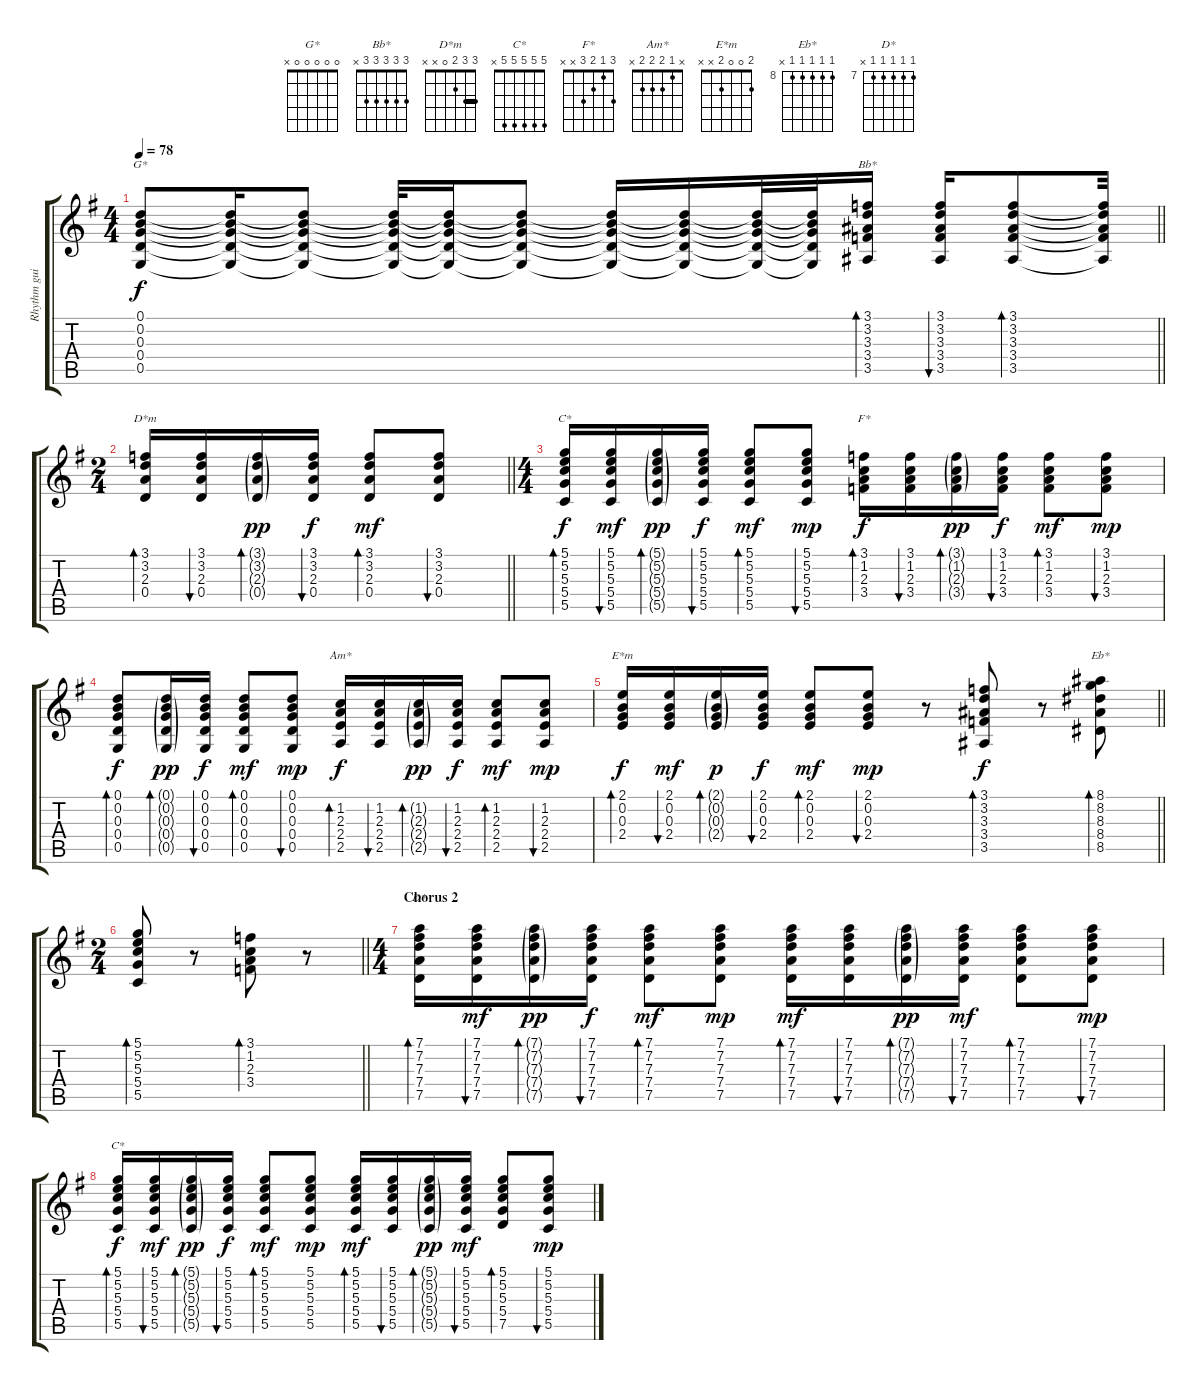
\track ("Rhythm guitar (open G)" "Rhythm gui") {instrument acousticguitarsteel}
\staff {score tabs}
\tuning (D4 B3 G3 D3 G2 D2) {hide}
\chord ("G*" 0 0 0 0 0 x)
\chord ("Bb*" 3 3 3 3 3 x) {barre 0}
\chord ("D*m" 3 3 2 0 x x) {barre 3}
\chord ("C*" 5 5 5 5 5 x) {firstfret 5 barre 0}
\chord ("F*" 3 1 2 3 x x)
\chord ("Am*" x 1 2 2 2 x)
\chord ("E*m" 2 0 0 2 x x)
\chord ("Eb*" 8 8 8 8 8 x) {firstfret 8 barre 0}
\chord ("D*" 7 7 7 7 7 x) {firstfret 7 barre 0}
\chord ("C*" 5 5 5 5 5 x) {barre 0}
\ts (4 4)
\tempo 78
\clef g2
\barLineRight lightlight
\ks g
(0.1 0.2 0.3 0.4 0.5).8{ch "G*" dy f} (0.1{t} 0.2{t} 0.3{t} 0.4{t} 0.5{t}).16 (0.1{t} 0.2{t} 0.3{t} 0.4{t} 0.5{t}).8 (0.1{t} 0.2{t} 0.3{t} 0.4{t} 0.5{t}).32 (0.1{t} 0.2{t} 0.3{t} 0.4{t} 0.5{t}).16 (0.1{t} 0.2{t} 0.3{t} 0.4{t} 0.5{t}).8 (0.1{t} 0.2{t} 0.3{t} 0.4{t} 0.5{t}).16 (0.1{t} 0.2{t} 0.3{t} 0.4{t} 0.5{t}).16 (0.1{t} 0.2{t} 0.3{t} 0.4{t} 0.5{t}).32 (0.1{t} 0.2{t} 0.3{t} 0.4{t} 0.5{t}).32 (3.1 3.2 3.3 3.4 3.5).16{bd 30 ch "Bb*"} (3.1 3.2 3.3 3.4 3.5).16{bu 30} (3.1 3.2 3.3 3.4 3.5).8{bd 30} (3.1{t} 3.2{t} 3.3{t} 3.4{t} 3.5{t}).32 |
\ts (2 4)
\barLineRight lightlight
(3.1 3.2 2.3 0.4).16{bd 30 ch "D*m"} (3.1 3.2 2.3 0.4).16{bu 30} (3.1{g} 3.2{g} 2.3{g} 0.4{g}).16{bd 30 dy pp} (3.1 3.2 2.3 0.4).16{bu 30 dy f} (3.1 3.2 2.3 0.4).8{bd 30 dy mf} (3.1 3.2 2.3 0.4).8{bu 30} |
\ts (4 4)
(5.1 5.2 5.3 5.4 5.5).16{bd 30 ch "C*" dy f} (5.1 5.2 5.3 5.4 5.5).16{bu 30 dy mf} (5.1{g} 5.2{g} 5.3{g} 5.4{g} 5.5{g}).16{bd 30 dy pp} (5.1 5.2 5.3 5.4 5.5).16{bu 30 dy f} (5.1 5.2 5.3 5.4 5.5).8{bd 30 dy mf} (5.1 5.2 5.3 5.4 5.5).8{bu 30 dy mp} (3.1 1.2 2.3 3.4).16{bd 30 ch "F*" dy f} (3.1 1.2 2.3 3.4).16{bu 30} (3.1{g} 1.2{g} 2.3{g} 3.4{g}).16{bd 30 dy pp} (3.1 1.2 2.3 3.4).16{bu 30 dy f} (3.1 1.2 2.3 3.4).8{bd 30 dy mf} (3.1 1.2 2.3 3.4).8{bu 30 dy mp} |
(0.1 0.2 0.3 0.4 0.5).8{bd 30 dy f} (0.1{g} 0.2{g} 0.3{g} 0.4{g} 0.5{g}).16{bd 30 dy pp} (0.1 0.2 0.3 0.4 0.5).16{bu 30 dy f} (0.1 0.2 0.3 0.4 0.5).8{bd 30 dy mf} (0.1 0.2 0.3 0.4 0.5).8{bu 30 dy mp} (1.2 2.3 2.4 2.5).16{bd 30 ch "Am*" dy f} (1.2 2.3 2.4 2.5).16{bu 30} (1.2{g} 2.3{g} 2.4{g} 2.5{g}).16{bd 30 dy pp} (1.2 2.3 2.4 2.5).16{bu 30 dy f} (1.2 2.3 2.4 2.5).8{bd 30 dy mf} (1.2 2.3 2.4 2.5).8{bu 30 dy mp} |
\barLineRight lightlight
(2.1 0.2 0.3 2.4).16{bd 30 ch "E*m" dy f} (2.1 0.2 0.3 2.4).16{bu 30 dy mf} (2.1{g} 0.2{g} 0.3{g} 2.4{g}).16{bd 30 dy p} (2.1 0.2 0.3 2.4).16{bu 30 dy f} (2.1 0.2 0.3 2.4).8{bd 30 dy mf} (2.1 0.2 0.3 2.4).8{bu 30 dy mp} r.8 (3.1 3.2 3.3 3.4 3.5).8{bd 30 dy f} r.8 (8.1 8.2 8.3 8.4 8.5).8{bd 30 ch "Eb*"} |
\ts (2 4)
\barLineRight lightlight
(5.1 5.2 5.3 5.4 5.5).8{bd 30} r.8 (3.1 1.2 2.3 3.4).8{bd 30} r.8 |
\ts (4 4)
\section ("" "Chorus 2")
(7.1 7.2 7.3 7.4 7.5).16{bd 30 ch "D*"} (7.1 7.2 7.3 7.4 7.5).16{bu 30 dy mf} (7.1{g} 7.2{g} 7.3{g} 7.4{g} 7.5{g}).16{bd 30 dy pp} (7.1 7.2 7.3 7.4 7.5).16{bu 30 dy f} (7.1 7.2 7.3 7.4 7.5).8{bd 30 dy mf} (7.1 7.2 7.3 7.4 7.5).8{dy mp} (7.1 7.2 7.3 7.4 7.5).16{bd 30 dy mf} (7.1 7.2 7.3 7.4 7.5).16{bu 30} (7.1{g} 7.2{g} 7.3{g} 7.4{g} 7.5{g}).16{bd 30 dy pp} (7.1 7.2 7.3 7.4 7.5).16{bu 30 dy mf} (7.1 7.2 7.3 7.4 7.5).8{bd 30} (7.1 7.2 7.3 7.4 7.5).8{bu 30 dy mp} |
(5.1 5.2 5.3 5.4 5.5).16{bd 30 ch "C*" dy f} (5.1 5.2 5.3 5.4 5.5).16{bu 30 dy mf} (5.1{g} 5.2{g} 5.3{g} 5.4{g} 5.5{g}).16{bd 30 dy pp} (5.1 5.2 5.3 5.4 5.5).16{bu 30 dy f} (5.1 5.2 5.3 5.4 5.5).8{bd 30 dy mf} (5.1 5.2 5.3 5.4 5.5).8{dy mp} (5.1 5.2 5.3 5.4 5.5).16{bd 30 dy mf} (5.1 5.2 5.3 5.4 5.5).16{bu 30} (5.1{g} 5.2{g} 5.3{g} 5.4{g} 5.5{g}).16{bd 30 dy pp} (5.1 5.2 5.3 5.4 5.5).16{bu 30 dy mf} (5.1 5.2 5.3 5.4 7.5).8{bd 30} (5.1 5.2 5.3 5.4 5.5).8{bu 30 dy mp}
